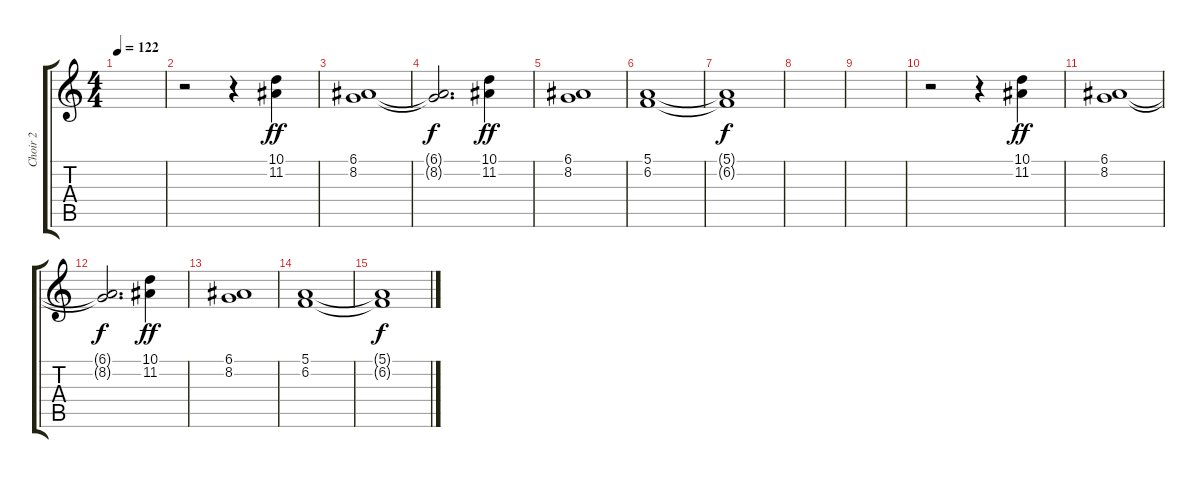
\track ("Choir 2" "Choir 2") {instrument voiceoohs}
\staff {score tabs}
\tuning (E4 B3 G3 D3 A2 E2) {hide}
\ts (4 4)
\tempo 122
\clef g2
\ks c
|
r.2 r.4 (10.1 11.2).4{dy ff} |
(6.1 8.2).1 |
(6.1{t} 8.2{t}).2{d dy f} (10.1 11.2).4{dy ff} |
(6.1 8.2).1 |
(5.1 6.2).1 |
(5.1{t} 6.2{t}).1{dy f} |
|
|
r.2 r.4 (10.1 11.2).4{dy ff} |
(6.1 8.2).1 |
(6.1{t} 8.2{t}).2{d dy f} (10.1 11.2).4{dy ff} |
(6.1 8.2).1 |
(5.1 6.2).1 |
(5.1{t} 6.2{t}).1{dy f}
